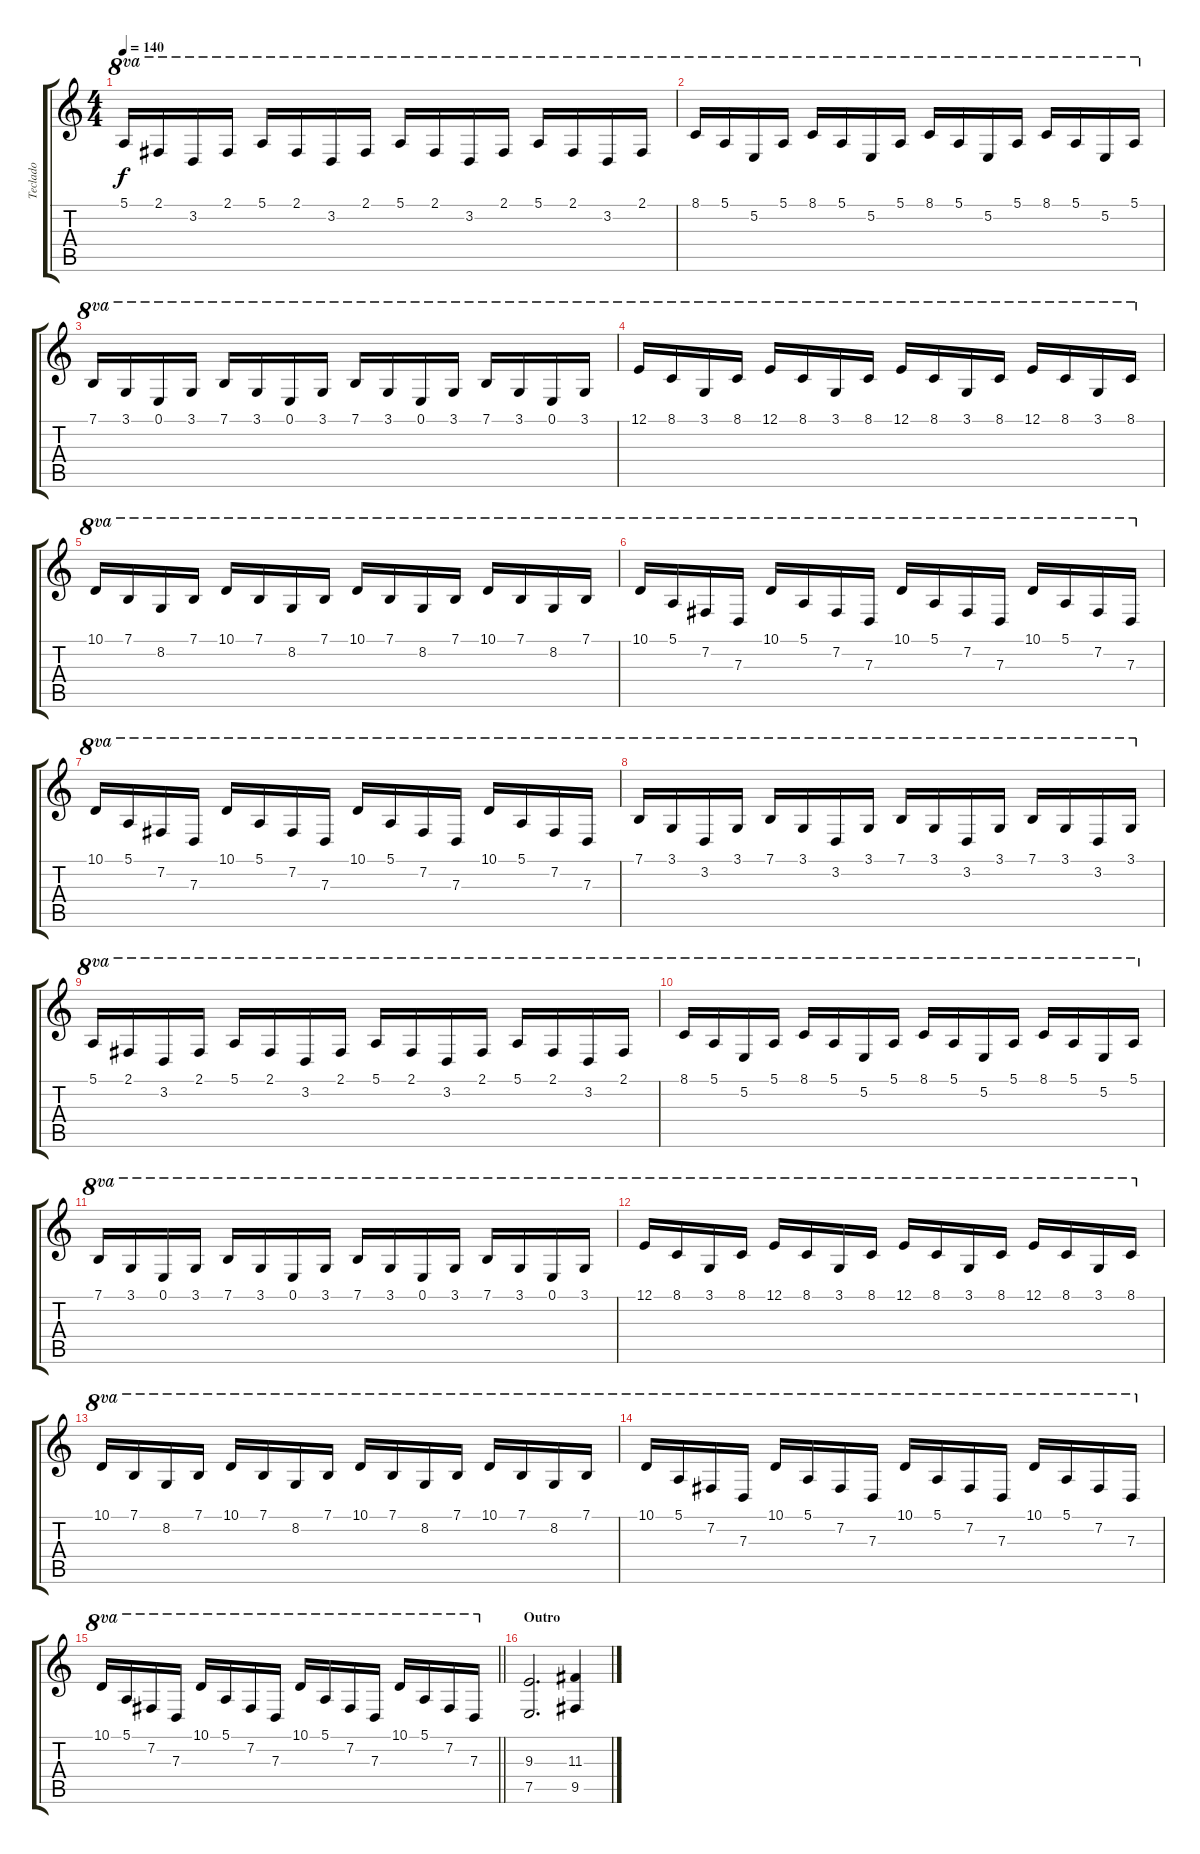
\track ("Teclado" "Teclado") {instrument acousticgrandpiano}
\staff {score tabs}
\tuning (E4 B3 G3 D3 A2 E2) {hide}
\ts (4 4)
\tempo 140
\clef g2
\ks c
5.1.16{ot 8va dy f} 2.1.16{ot 8va} 3.2.16{ot 8va} 2.1.16{ot 8va} 5.1.16{ot 8va} 2.1.16{ot 8va} 3.2.16{ot 8va} 2.1.16{ot 8va} 5.1.16{ot 8va} 2.1.16{ot 8va} 3.2.16{ot 8va} 2.1.16{ot 8va} 5.1.16{ot 8va} 2.1.16{ot 8va} 3.2.16{ot 8va} 2.1.16{ot 8va} |
8.1.16{ot 8va} 5.1.16{ot 8va} 5.2.16{ot 8va} 5.1.16{ot 8va} 8.1.16{ot 8va} 5.1.16{ot 8va} 5.2.16{ot 8va} 5.1.16{ot 8va} 8.1.16{ot 8va} 5.1.16{ot 8va} 5.2.16{ot 8va} 5.1.16{ot 8va} 8.1.16{ot 8va} 5.1.16{ot 8va} 5.2.16{ot 8va} 5.1.16{ot 8va} |
7.1.16{ot 8va} 3.1.16{ot 8va} 0.1.16{ot 8va} 3.1.16{ot 8va} 7.1.16{ot 8va} 3.1.16{ot 8va} 0.1.16{ot 8va} 3.1.16{ot 8va} 7.1.16{ot 8va} 3.1.16{ot 8va} 0.1.16{ot 8va} 3.1.16{ot 8va} 7.1.16{ot 8va} 3.1.16{ot 8va} 0.1.16{ot 8va} 3.1.16{ot 8va} |
12.1.16{ot 8va} 8.1.16{ot 8va} 3.1.16{ot 8va} 8.1.16{ot 8va} 12.1.16{ot 8va} 8.1.16{ot 8va} 3.1.16{ot 8va} 8.1.16{ot 8va} 12.1.16{ot 8va} 8.1.16{ot 8va} 3.1.16{ot 8va} 8.1.16{ot 8va} 12.1.16{ot 8va} 8.1.16{ot 8va} 3.1.16{ot 8va} 8.1.16{ot 8va} |
10.1.16{ot 8va} 7.1.16{ot 8va} 8.2.16{ot 8va} 7.1.16{ot 8va} 10.1.16{ot 8va} 7.1.16{ot 8va} 8.2.16{ot 8va} 7.1.16{ot 8va} 10.1.16{ot 8va} 7.1.16{ot 8va} 8.2.16{ot 8va} 7.1.16{ot 8va} 10.1.16{ot 8va} 7.1.16{ot 8va} 8.2.16{ot 8va} 7.1.16{ot 8va} |
10.1.16{ot 8va} 5.1.16{ot 8va} 7.2.16{ot 8va} 7.3.16{ot 8va} 10.1.16{ot 8va} 5.1.16{ot 8va} 7.2.16{ot 8va} 7.3.16{ot 8va} 10.1.16{ot 8va} 5.1.16{ot 8va} 7.2.16{ot 8va} 7.3.16{ot 8va} 10.1.16{ot 8va} 5.1.16{ot 8va} 7.2.16{ot 8va} 7.3.16{ot 8va} |
10.1.16{ot 8va} 5.1.16{ot 8va} 7.2.16{ot 8va} 7.3.16{ot 8va} 10.1.16{ot 8va} 5.1.16{ot 8va} 7.2.16{ot 8va} 7.3.16{ot 8va} 10.1.16{ot 8va} 5.1.16{ot 8va} 7.2.16{ot 8va} 7.3.16{ot 8va} 10.1.16{ot 8va} 5.1.16{ot 8va} 7.2.16{ot 8va} 7.3.16{ot 8va} |
7.1.16{ot 8va} 3.1.16{ot 8va} 3.2.16{ot 8va} 3.1.16{ot 8va} 7.1.16{ot 8va} 3.1.16{ot 8va} 3.2.16{ot 8va} 3.1.16{ot 8va} 7.1.16{ot 8va} 3.1.16{ot 8va} 3.2.16{ot 8va} 3.1.16{ot 8va} 7.1.16{ot 8va} 3.1.16{ot 8va} 3.2.16{ot 8va} 3.1.16{ot 8va} |
5.1.16{ot 8va} 2.1.16{ot 8va} 3.2.16{ot 8va} 2.1.16{ot 8va} 5.1.16{ot 8va} 2.1.16{ot 8va} 3.2.16{ot 8va} 2.1.16{ot 8va} 5.1.16{ot 8va} 2.1.16{ot 8va} 3.2.16{ot 8va} 2.1.16{ot 8va} 5.1.16{ot 8va} 2.1.16{ot 8va} 3.2.16{ot 8va} 2.1.16{ot 8va} |
8.1.16{ot 8va} 5.1.16{ot 8va} 5.2.16{ot 8va} 5.1.16{ot 8va} 8.1.16{ot 8va} 5.1.16{ot 8va} 5.2.16{ot 8va} 5.1.16{ot 8va} 8.1.16{ot 8va} 5.1.16{ot 8va} 5.2.16{ot 8va} 5.1.16{ot 8va} 8.1.16{ot 8va} 5.1.16{ot 8va} 5.2.16{ot 8va} 5.1.16{ot 8va} |
7.1.16{ot 8va} 3.1.16{ot 8va} 0.1.16{ot 8va} 3.1.16{ot 8va} 7.1.16{ot 8va} 3.1.16{ot 8va} 0.1.16{ot 8va} 3.1.16{ot 8va} 7.1.16{ot 8va} 3.1.16{ot 8va} 0.1.16{ot 8va} 3.1.16{ot 8va} 7.1.16{ot 8va} 3.1.16{ot 8va} 0.1.16{ot 8va} 3.1.16{ot 8va} |
12.1.16{ot 8va} 8.1.16{ot 8va} 3.1.16{ot 8va} 8.1.16{ot 8va} 12.1.16{ot 8va} 8.1.16{ot 8va} 3.1.16{ot 8va} 8.1.16{ot 8va} 12.1.16{ot 8va} 8.1.16{ot 8va} 3.1.16{ot 8va} 8.1.16{ot 8va} 12.1.16{ot 8va} 8.1.16{ot 8va} 3.1.16{ot 8va} 8.1.16{ot 8va} |
10.1.16{ot 8va} 7.1.16{ot 8va} 8.2.16{ot 8va} 7.1.16{ot 8va} 10.1.16{ot 8va} 7.1.16{ot 8va} 8.2.16{ot 8va} 7.1.16{ot 8va} 10.1.16{ot 8va} 7.1.16{ot 8va} 8.2.16{ot 8va} 7.1.16{ot 8va} 10.1.16{ot 8va} 7.1.16{ot 8va} 8.2.16{ot 8va} 7.1.16{ot 8va} |
10.1.16{ot 8va} 5.1.16{ot 8va} 7.2.16{ot 8va} 7.3.16{ot 8va} 10.1.16{ot 8va} 5.1.16{ot 8va} 7.2.16{ot 8va} 7.3.16{ot 8va} 10.1.16{ot 8va} 5.1.16{ot 8va} 7.2.16{ot 8va} 7.3.16{ot 8va} 10.1.16{ot 8va} 5.1.16{ot 8va} 7.2.16{ot 8va} 7.3.16{ot 8va} |
\barLineRight lightlight
10.1.16{ot 8va} 5.1.16{ot 8va} 7.2.16{ot 8va} 7.3.16{ot 8va} 10.1.16{ot 8va} 5.1.16{ot 8va} 7.2.16{ot 8va} 7.3.16{ot 8va} 10.1.16{ot 8va} 5.1.16{ot 8va} 7.2.16{ot 8va} 7.3.16{ot 8va} 10.1.16{ot 8va} 5.1.16{ot 8va} 7.2.16{ot 8va} 7.3.16{ot 8va} |
\section ("" "Outro")
(9.3 7.5).2{d volume 13 instrument brasssection} (11.3 9.5).4
